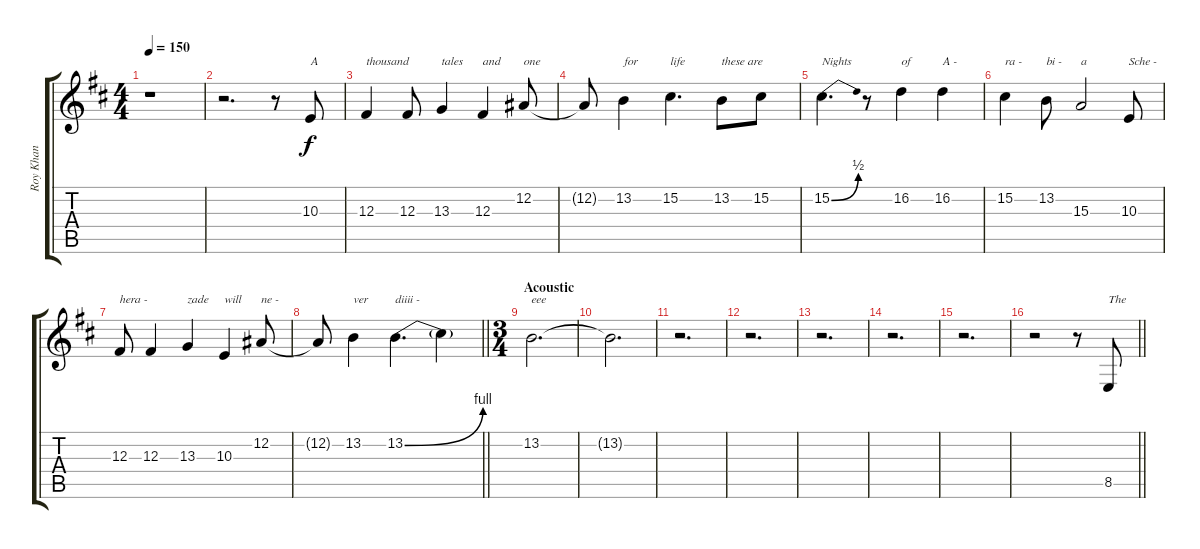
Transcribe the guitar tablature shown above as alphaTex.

\track ("Roy Khan" "Roy Khan") {instrument lead2sawtooth}
\staff {score tabs}
\tuning (Eb4 Bb3 Gb3 Db3 Ab2 Eb2) {hide}
\ts (4 4)
\tempo 150
\clef g2
\ks bminor
r.1{dy f} |
r.2{d} r.8 10.3.8{txt "A"} |
12.3.4{txt "thousand"} 12.3.8 13.3.4{txt "tales"} 12.3.4{txt "and"} 12.2.8{txt "one"} |
12.2{t}.8 13.2.4{txt "for"} 15.2.4{d txt "life"} 13.2.8{txt "these are"} 15.2.8 |
15.2{be (bend 0 0 60 2)}.4{d txt "Nights"} r.8 16.2.4{txt "of"} 16.2.4{txt "A -"} |
15.2.4{txt "ra -"} 13.2.8{txt "bi -"} 15.3.2{txt "a"} 10.3.8{txt "Sche -"} |
12.3.8{txt "hera -"} 12.3.4 13.3.4{txt "zade"} 10.3.4{txt "will"} 12.2.8{txt "ne -"} |
\barLineRight lightlight
12.2{t}.8 13.2.4{txt "ver"} 13.2{be (bend 0 0 60 4)}.4{d txt "diiii -"} 13.2{t}.4 |
\ts (3 4)
\section ("" "Acoustic")
13.2.2{d txt "eee"} |
13.2{t}.2{d} |
r.2{d} |
r.2{d} |
r.2{d} |
r.2{d} |
r.2{d} |
\barLineRight lightlight
r.2 r.8 8.5.8{txt "The"}
